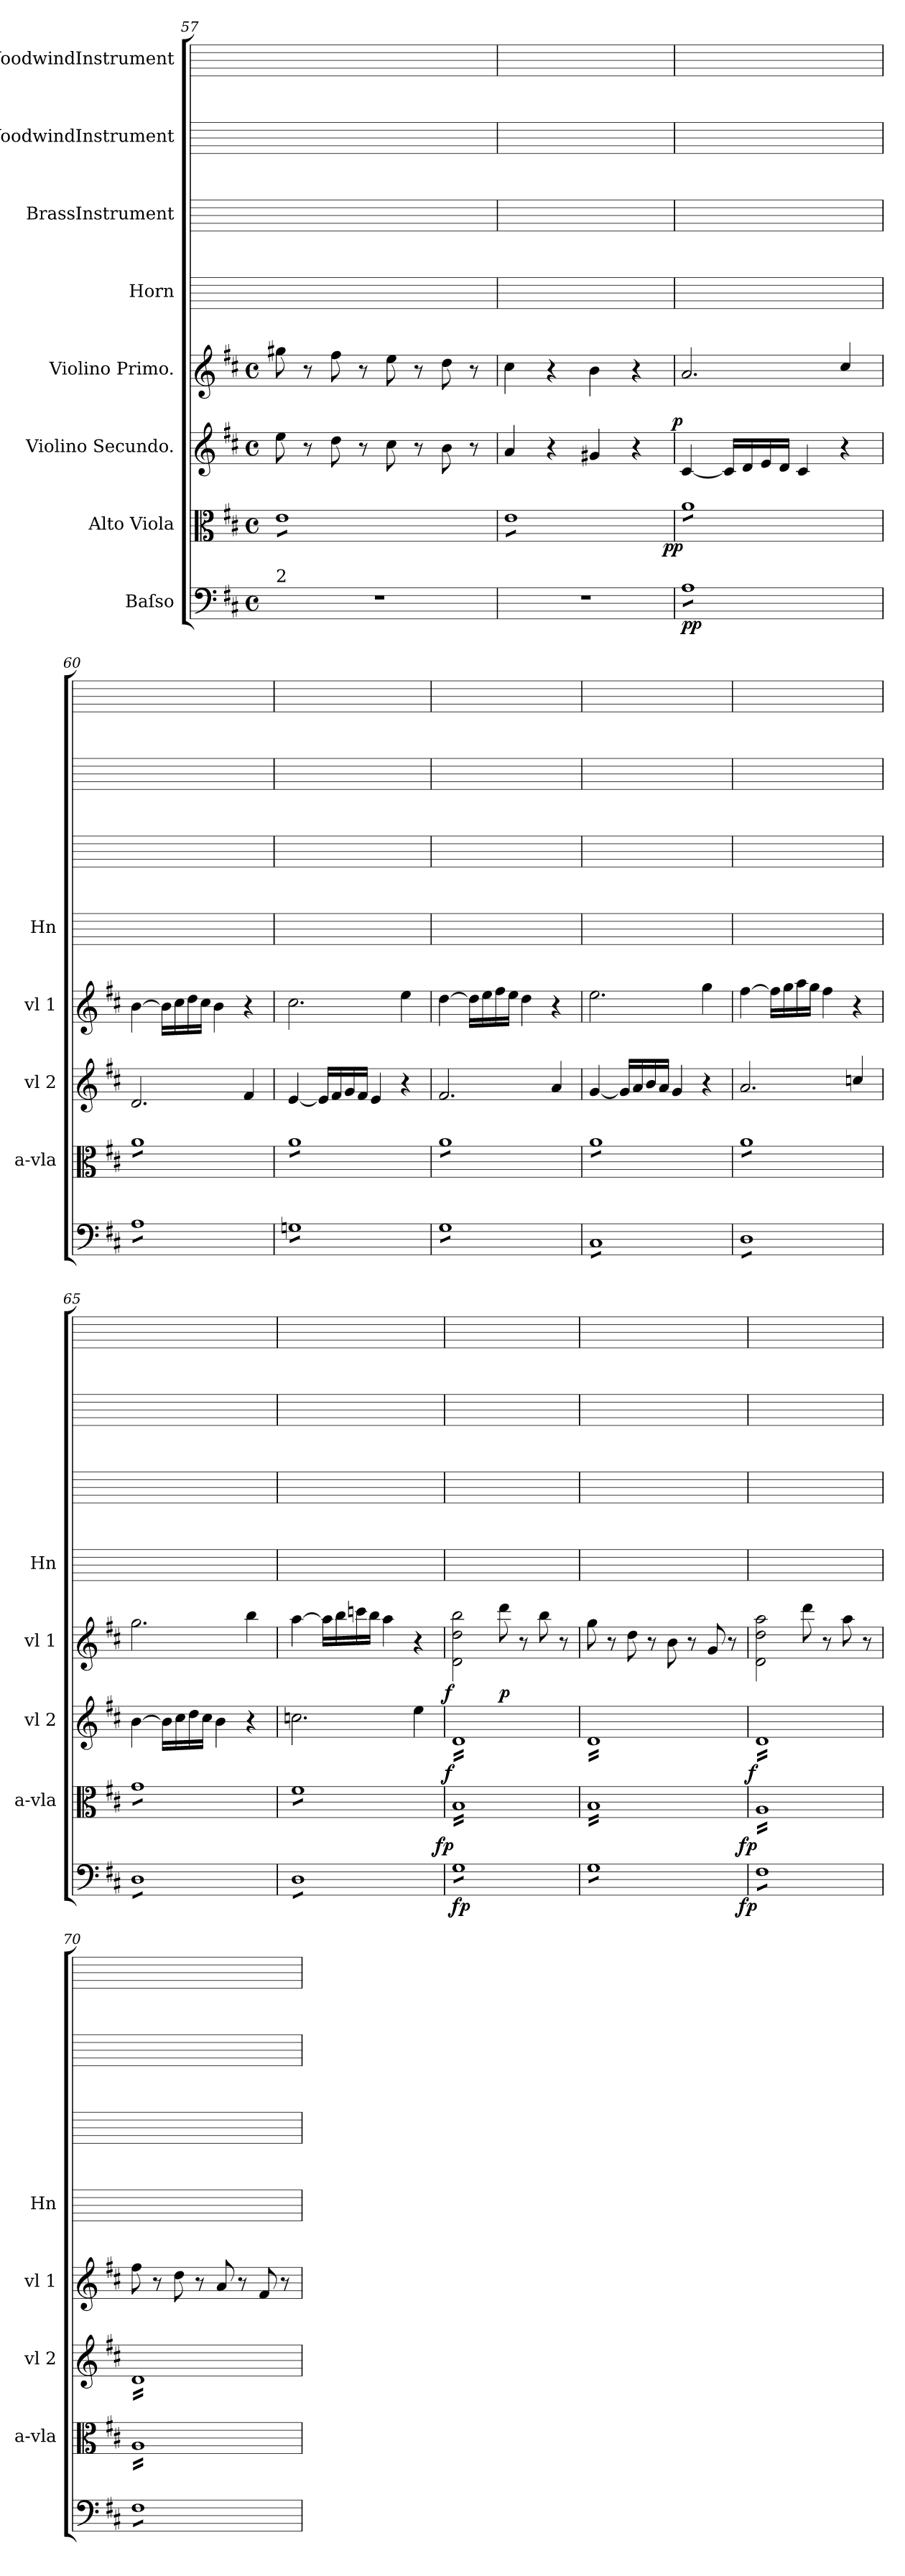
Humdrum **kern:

**kern	**dynam	**kern	**dynam	**kern	**dynam	**kern	**dynam	**kern	**kern	**kern	**kern
*part8	*part8	*part7	*part7	*part6	*part6	*part5	*part5	*part4	*part3	*part2	*part1
*staff8	*staff8	*staff7	*staff7	*staff6	*staff6	*staff5	*staff5	*staff4	*staff3	*staff2	*staff1
*I"Baſso	*	*I"Alto Viola	*	*I"Violino Secundo.	*	*I"Violino Primo.	*	*I"Horn	*I"BrassInstrument	*I"WoodwindInstrument	*I"WoodwindInstrument
*	*	*I'a-vla	*	*I'vl 2	*	*I'vl 1	*	*I'Hn	*	*	*
*clefF4	*	*clefC3	*	*clefG2	*	*clefG2	*	*	*	*	*
*k[f#c#]	*	*k[f#c#]	*	*k[f#c#]	*	*k[f#c#]	*	*	*	*	*
*D:	*	*D:	*	*D:	*	*D:	*	*	*	*	*
*M4/4	*	*M4/4	*	*M4/4	*	*M4/4	*	*	*	*	*
*met(c)	*	*met(c)	*	*met(c)	*	*met(c)	*	*	*	*	*
=57	=57	=57	=57	=57	=57	=57	=57	=57	=57	=57	=57
!LO:TX:a:t=2	!	!	!	!	!	!	!	!	!	!	!
*	*	*tremolo	*	*	*	*	*	*	*	*	*
1r	.	8e\L	.	8ee\	.	8gg#X\	.	1ryy	1ryy	1ryy	1ryy
.	.	8e\	.	8r	.	8r	.	.	.	.	.
.	.	8e\	.	8dd\	.	8ff#\	.	.	.	.	.
.	.	8e\	.	8r	.	8r	.	.	.	.	.
.	.	8e\	.	8cc#\	.	8ee\	.	.	.	.	.
.	.	8e\	.	8r	.	8r	.	.	.	.	.
.	.	8e\	.	8b\	.	8dd\	.	.	.	.	.
.	.	8e\J	.	8r	.	8r	.	.	.	.	.
=58	=58	=58	=58	=58	=58	=58	=58	=58	=58	=58	=58
1r	.	8e\L	.	4a/	.	4cc#\	.	1ryy	1ryy	1ryy	1ryy
.	.	8e\	.	.	.	.	.	.	.	.	.
.	.	8e\	.	4r	.	4r	.	.	.	.	.
.	.	8e\	.	.	.	.	.	.	.	.	.
.	.	8e\	.	4g#X/	.	4b\	.	.	.	.	.
.	.	8e\	.	.	.	.	.	.	.	.	.
.	.	8e\	.	4r	.	4r	.	.	.	.	.
.	.	8e\J	.	.	.	.	.	.	.	.	.
=59	=59	=59	=59	=59	=59	=59	=59	=59	=59	=59	=59
!	!	!	!LO:DY:rj	!	!LO:DY:a:rj	!	!LO:DY:rj	!	!	!	!
*tremolo	*	*	*	*	*	*	*	*	*	*	*
8A\L	pp	8a\L	pp	[4c#/	p	2.a/	po	1ryy	1ryy	1ryy	1ryy
8A\	.	8a\	.	.	.	.	.	.	.	.	.
8A\	.	8a\	.	16c#/LL]	.	.	.	.	.	.	.
.	.	.	.	16d/	.	.	.	.	.	.	.
8A\	.	8a\	.	16e/	.	.	.	.	.	.	.
.	.	.	.	16d/JJ	.	.	.	.	.	.	.
8A\	.	8a\	.	4c#/	.	.	.	.	.	.	.
8A\	.	8a\	.	.	.	.	.	.	.	.	.
8A\	.	8a\	.	4r	.	4cc#/	.	.	.	.	.
8A\J	.	8a\J	.	.	.	.	.	.	.	.	.
=60	=60	=60	=60	=60	=60	=60	=60	=60	=60	=60	=60
8A\L	.	8a\L	.	2.d/	.	[4b\	.	1ryy	1ryy	1ryy	1ryy
8A\	.	8a\	.	.	.	.	.	.	.	.	.
8A\	.	8a\	.	.	.	16b\LL]	.	.	.	.	.
.	.	.	.	.	.	16cc#\	.	.	.	.	.
8A\	.	8a\	.	.	.	16dd\	.	.	.	.	.
.	.	.	.	.	.	16cc#\JJ	.	.	.	.	.
8A\	.	8a\	.	.	.	4b\	.	.	.	.	.
8A\	.	8a\	.	.	.	.	.	.	.	.	.
8A\	.	8a\	.	4f#/	.	4r	.	.	.	.	.
8A\J	.	8a\J	.	.	.	.	.	.	.	.	.
=61	=61	=61	=61	=61	=61	=61	=61	=61	=61	=61	=61
8Gn\L	.	8a\L	.	[4e/	.	2.cc#\	.	1ryy	1ryy	1ryy	1ryy
8Gn\	.	8a\	.	.	.	.	.	.	.	.	.
8Gn\	.	8a\	.	16e/LL]	.	.	.	.	.	.	.
.	.	.	.	16f#/	.	.	.	.	.	.	.
8Gn\	.	8a\	.	16g/	.	.	.	.	.	.	.
.	.	.	.	16f#/JJ	.	.	.	.	.	.	.
8Gn\	.	8a\	.	4e/	.	.	.	.	.	.	.
8Gn\	.	8a\	.	.	.	.	.	.	.	.	.
8Gn\	.	8a\	.	4r	.	4ee\	.	.	.	.	.
8Gn\J	.	8a\J	.	.	.	.	.	.	.	.	.
=62	=62	=62	=62	=62	=62	=62	=62	=62	=62	=62	=62
8G\L	.	8a\L	.	2.f#/	.	[4dd\	.	1ryy	1ryy	1ryy	1ryy
8G\	.	8a\	.	.	.	.	.	.	.	.	.
8G\	.	8a\	.	.	.	16dd\LL]	.	.	.	.	.
.	.	.	.	.	.	16ee\	.	.	.	.	.
8G\	.	8a\	.	.	.	16ff#\	.	.	.	.	.
.	.	.	.	.	.	16ee\JJ	.	.	.	.	.
8G\	.	8a\	.	.	.	4dd\	.	.	.	.	.
8G\	.	8a\	.	.	.	.	.	.	.	.	.
8G\	.	8a\	.	4a/	.	4r	.	.	.	.	.
8G\J	.	8a\J	.	.	.	.	.	.	.	.	.
=63	=63	=63	=63	=63	=63	=63	=63	=63	=63	=63	=63
8C#\L	.	8a\L	.	[4g/	.	2.ee\	.	1ryy	1ryy	1ryy	1ryy
8C#\	.	8a\	.	.	.	.	.	.	.	.	.
8C#\	.	8a\	.	16g/LL]	.	.	.	.	.	.	.
.	.	.	.	16a/	.	.	.	.	.	.	.
8C#\	.	8a\	.	16b/	.	.	.	.	.	.	.
.	.	.	.	16a/JJ	.	.	.	.	.	.	.
8C#\	.	8a\	.	4g/	.	.	.	.	.	.	.
8C#\	.	8a\	.	.	.	.	.	.	.	.	.
8C#\	.	8a\	.	4r	.	4gg\	.	.	.	.	.
8C#\J	.	8a\J	.	.	.	.	.	.	.	.	.
=64	=64	=64	=64	=64	=64	=64	=64	=64	=64	=64	=64
8D\L	.	8a\L	.	2.a/	.	[4ff#\	.	1ryy	1ryy	1ryy	1ryy
8D\	.	8a\	.	.	.	.	.	.	.	.	.
8D\	.	8a\	.	.	.	16ff#\LL]	.	.	.	.	.
.	.	.	.	.	.	16gg\	.	.	.	.	.
8D\	.	8a\	.	.	.	16aa\	.	.	.	.	.
.	.	.	.	.	.	16gg\JJ	.	.	.	.	.
8D\	.	8a\	.	.	.	4ff#\	.	.	.	.	.
8D\	.	8a\	.	.	.	.	.	.	.	.	.
8D\	.	8a\	.	4ccn/	.	4r	.	.	.	.	.
8D\J	.	8a\J	.	.	.	.	.	.	.	.	.
=65	=65	=65	=65	=65	=65	=65	=65	=65	=65	=65	=65
8D\L	.	8g\L	.	[4b\	.	2.gg\	.	1ryy	1ryy	1ryy	1ryy
8D\	.	8g\	.	.	.	.	.	.	.	.	.
8D\	.	8g\	.	16b\LL]	.	.	.	.	.	.	.
.	.	.	.	16cc#\	.	.	.	.	.	.	.
8D\	.	8g\	.	16dd\	.	.	.	.	.	.	.
.	.	.	.	16cc#\JJ	.	.	.	.	.	.	.
8D\	.	8g\	.	4b\	.	.	.	.	.	.	.
8D\	.	8g\	.	.	.	.	.	.	.	.	.
8D\	.	8g\	.	4r	.	4bb\	.	.	.	.	.
8D\J	.	8g\J	.	.	.	.	.	.	.	.	.
=66	=66	=66	=66	=66	=66	=66	=66	=66	=66	=66	=66
8D\L	.	8f#\L	.	2.ccn\	.	[4aa\	.	1ryy	1ryy	1ryy	1ryy
8D\	.	8f#\	.	.	.	.	.	.	.	.	.
8D\	.	8f#\	.	.	.	16aa\LL]	.	.	.	.	.
.	.	.	.	.	.	16bb\	.	.	.	.	.
8D\	.	8f#\	.	.	.	16cccn\	.	.	.	.	.
.	.	.	.	.	.	16bb\JJ	.	.	.	.	.
8D\	.	8f#\	.	.	.	4aa\	.	.	.	.	.
8D\	.	8f#\	.	.	.	.	.	.	.	.	.
8D\	.	8f#\	.	4ee\	.	4r	.	.	.	.	.
8D\J	.	8f#\J	.	.	.	.	.	.	.	.	.
=67	=67	=67	=67	=67	=67	=67	=67	=67	=67	=67	=67
!	!	!	!LO:DY:rj	!	!LO:DY:rj	!	!LO:DY:rj	!	!	!	!
*	*	*	*	*tremolo	*	*	*	*	*	*	*
8G\L	fp	16B\LL	fp	16d\LL	f	2d\ 2dd\ 2bb\	f	1ryy	1ryy	1ryy	1ryy
.	.	16B\	.	16d\	.	.	.	.	.	.	.
8G\	.	16B\	.	16d\	.	.	.	.	.	.	.
.	.	16B\	.	16d\	.	.	.	.	.	.	.
8G\	.	16B\	.	16d\	.	.	.	.	.	.	.
.	.	16B\	.	16d\	.	.	.	.	.	.	.
8G\	.	16B\	.	16d\	.	.	.	.	.	.	.
.	.	16B\	.	16d\	.	.	.	.	.	.	.
8G\	.	16B\	.	16d\	.	8ddd\	p	.	.	.	.
.	.	16B\	.	16d\	.	.	.	.	.	.	.
8G\	.	16B\	.	16d\	.	8r	.	.	.	.	.
.	.	16B\	.	16d\	.	.	.	.	.	.	.
8G\	.	16B\	.	16d\	.	8bb\	.	.	.	.	.
.	.	16B\	.	16d\	.	.	.	.	.	.	.
8G\J	.	16B\	.	16d\	.	8r	.	.	.	.	.
.	.	16B\JJ	.	16d\JJ	.	.	.	.	.	.	.
=68	=68	=68	=68	=68	=68	=68	=68	=68	=68	=68	=68
8G\L	.	16B\LL	.	16d\LL	.	8gg\	.	1ryy	1ryy	1ryy	1ryy
.	.	16B\	.	16d\	.	.	.	.	.	.	.
8G\	.	16B\	.	16d\	.	8r	.	.	.	.	.
.	.	16B\	.	16d\	.	.	.	.	.	.	.
8G\	.	16B\	.	16d\	.	8dd\	.	.	.	.	.
.	.	16B\	.	16d\	.	.	.	.	.	.	.
8G\	.	16B\	.	16d\	.	8r	.	.	.	.	.
.	.	16B\	.	16d\	.	.	.	.	.	.	.
8G\	.	16B\	.	16d\	.	8b\	.	.	.	.	.
.	.	16B\	.	16d\	.	.	.	.	.	.	.
8G\	.	16B\	.	16d\	.	8r	.	.	.	.	.
.	.	16B\	.	16d\	.	.	.	.	.	.	.
8G\	.	16B\	.	16d\	.	8g/	.	.	.	.	.
.	.	16B\	.	16d\	.	.	.	.	.	.	.
8G\J	.	16B\	.	16d\	.	8r	.	.	.	.	.
.	.	16B\JJ	.	16d\JJ	.	.	.	.	.	.	.
=69	=69	=69	=69	=69	=69	=69	=69	=69	=69	=69	=69
!	!LO:DY:rj	!	!LO:DY:rj	!	!LO:DY:rj	!	!LO:DY:rj	!	!	!	!
8F#\L	fp	16A\LL	fp	16d\LL	f	2d\ 2dd\ 2aa\	f&colon;	1ryy	1ryy	1ryy	1ryy
.	.	16A\	.	16d\	.	.	.	.	.	.	.
8F#\	.	16A\	.	16d\	.	.	.	.	.	.	.
.	.	16A\	.	16d\	.	.	.	.	.	.	.
8F#\	.	16A\	.	16d\	.	.	.	.	.	.	.
.	.	16A\	.	16d\	.	.	.	.	.	.	.
8F#\	.	16A\	.	16d\	.	.	.	.	.	.	.
.	.	16A\	.	16d\	.	.	.	.	.	.	.
8F#\	.	16A\	.	16d\	.	8ddd\	.	.	.	.	.
.	.	16A\	.	16d\	.	.	.	.	.	.	.
8F#\	.	16A\	.	16d\	.	8r	.	.	.	.	.
.	.	16A\	.	16d\	.	.	.	.	.	.	.
8F#\	.	16A\	.	16d\	.	8aa\	.	.	.	.	.
.	.	16A\	.	16d\	.	.	.	.	.	.	.
8F#\J	.	16A\	.	16d\	.	8r	.	.	.	.	.
.	.	16A\JJ	.	16d\JJ	.	.	.	.	.	.	.
=70	=70	=70	=70	=70	=70	=70	=70	=70	=70	=70	=70
8F#\L	.	16A\LL	.	16d\LL	.	8ff#\	.	1ryy	1ryy	1ryy	1ryy
.	.	16A\	.	16d\	.	.	.	.	.	.	.
8F#\	.	16A\	.	16d\	.	8r	.	.	.	.	.
.	.	16A\	.	16d\	.	.	.	.	.	.	.
8F#\	.	16A\	.	16d\	.	8dd\	.	.	.	.	.
.	.	16A\	.	16d\	.	.	.	.	.	.	.
8F#\	.	16A\	.	16d\	.	8r	.	.	.	.	.
.	.	16A\	.	16d\	.	.	.	.	.	.	.
8F#\	.	16A\	.	16d\	.	8a/	.	.	.	.	.
.	.	16A\	.	16d\	.	.	.	.	.	.	.
8F#\	.	16A\	.	16d\	.	8r	.	.	.	.	.
.	.	16A\	.	16d\	.	.	.	.	.	.	.
8F#\	.	16A\	.	16d\	.	8f#/	.	.	.	.	.
.	.	16A\	.	16d\	.	.	.	.	.	.	.
8F#\J	.	16A\	.	16d\	.	8r	.	.	.	.	.
*Xtremolo	*	*	*	*	*	*	*	*	*	*	*
.	.	16A\JJ	.	16d\JJ	.	.	.	.	.	.	.
*	*	*	*	*Xtremolo	*	*	*	*	*	*	*
*	*	*Xtremolo	*	*	*	*	*	*	*	*	*
=	=	=	=	=	=	=	=	=	=	=	=
*-	*-	*-	*-	*-	*-	*-	*-	*-	*-	*-	*-
